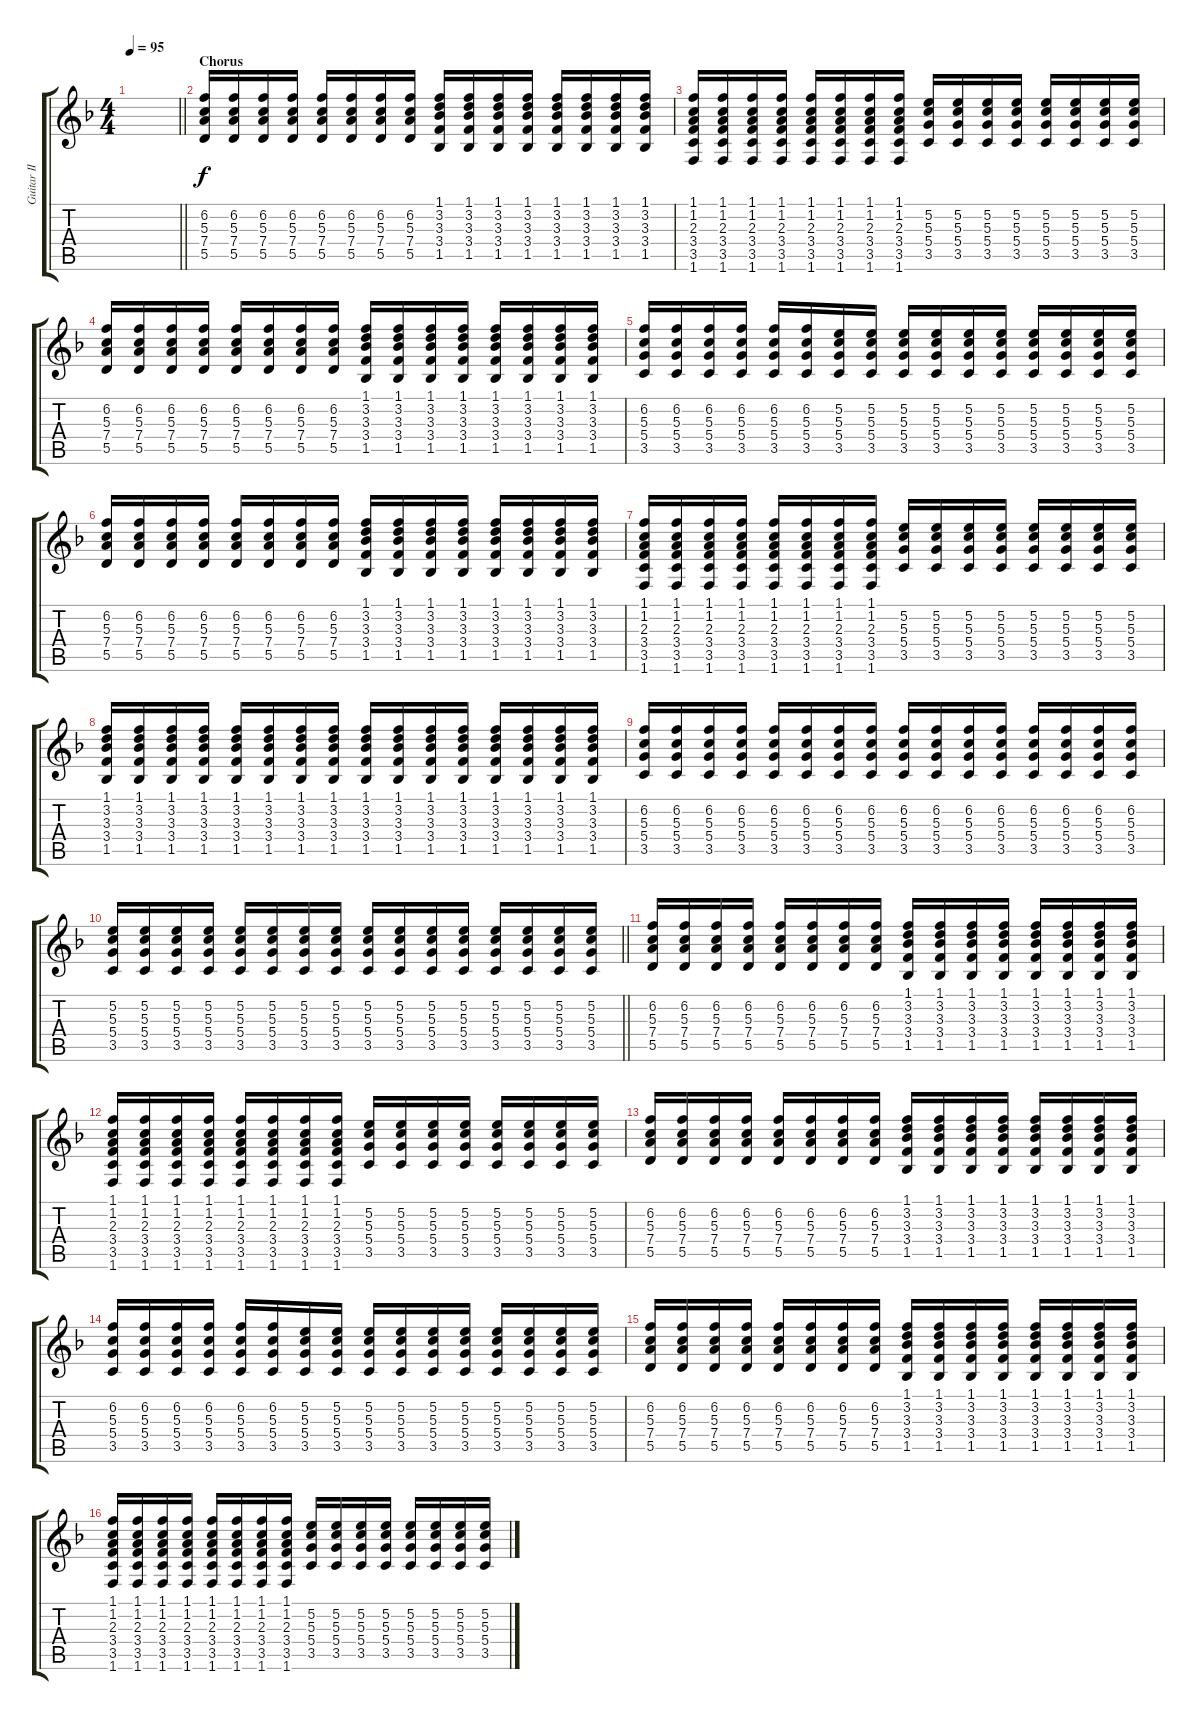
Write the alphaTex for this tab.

\track ("Guitar II" "Guitar II") {instrument overdrivenguitar}
\staff {score tabs}
\tuning (E4 B3 G3 D3 A2 E2) {hide}
\ts (4 4)
\tempo 95
\clef g2
\barLineRight lightlight
\ks f
|
\section ("" "Chorus")
(6.2 5.3 7.4 5.5).16 (6.2 5.3 7.4 5.5).16 (6.2 5.3 7.4 5.5).16 (6.2 5.3 7.4 5.5).16 (6.2 5.3 7.4 5.5).16 (6.2 5.3 7.4 5.5).16 (6.2 5.3 7.4 5.5).16 (6.2 5.3 7.4 5.5).16 (1.1 3.2 3.3 3.4 1.5).16 (1.1 3.2 3.3 3.4 1.5).16 (1.1 3.2 3.3 3.4 1.5).16 (1.1 3.2 3.3 3.4 1.5).16 (1.1 3.2 3.3 3.4 1.5).16 (1.1 3.2 3.3 3.4 1.5).16 (1.1 3.2 3.3 3.4 1.5).16 (1.1 3.2 3.3 3.4 1.5).16 |
(1.1 1.2 2.3 3.4 3.5 1.6).16 (1.1 1.2 2.3 3.4 3.5 1.6).16 (1.1 1.2 2.3 3.4 3.5 1.6).16 (1.1 1.2 2.3 3.4 3.5 1.6).16 (1.1 1.2 2.3 3.4 3.5 1.6).16 (1.1 1.2 2.3 3.4 3.5 1.6).16 (1.1 1.2 2.3 3.4 3.5 1.6).16 (1.1 1.2 2.3 3.4 3.5 1.6).16 (5.2 5.3 5.4 3.5).16 (5.2 5.3 5.4 3.5).16 (5.2 5.3 5.4 3.5).16 (5.2 5.3 5.4 3.5).16 (5.2 5.3 5.4 3.5).16 (5.2 5.3 5.4 3.5).16 (5.2 5.3 5.4 3.5).16 (5.2 5.3 5.4 3.5).16 |
(6.2 5.3 7.4 5.5).16 (6.2 5.3 7.4 5.5).16 (6.2 5.3 7.4 5.5).16 (6.2 5.3 7.4 5.5).16 (6.2 5.3 7.4 5.5).16 (6.2 5.3 7.4 5.5).16 (6.2 5.3 7.4 5.5).16 (6.2 5.3 7.4 5.5).16 (1.1 3.2 3.3 3.4 1.5).16 (1.1 3.2 3.3 3.4 1.5).16 (1.1 3.2 3.3 3.4 1.5).16 (1.1 3.2 3.3 3.4 1.5).16 (1.1 3.2 3.3 3.4 1.5).16 (1.1 3.2 3.3 3.4 1.5).16 (1.1 3.2 3.3 3.4 1.5).16 (1.1 3.2 3.3 3.4 1.5).16 |
(6.2 5.3 5.4 3.5).16 (6.2 5.3 5.4 3.5).16 (6.2 5.3 5.4 3.5).16 (6.2 5.3 5.4 3.5).16 (6.2 5.3 5.4 3.5).16 (6.2 5.3 5.4 3.5).16 (5.2 5.3 5.4 3.5).16 (5.2 5.3 5.4 3.5).16 (5.2 5.3 5.4 3.5).16 (5.2 5.3 5.4 3.5).16 (5.2 5.3 5.4 3.5).16 (5.2 5.3 5.4 3.5).16 (5.2 5.3 5.4 3.5).16 (5.2 5.3 5.4 3.5).16 (5.2 5.3 5.4 3.5).16 (5.2 5.3 5.4 3.5).16 |
(6.2 5.3 7.4 5.5).16 (6.2 5.3 7.4 5.5).16 (6.2 5.3 7.4 5.5).16 (6.2 5.3 7.4 5.5).16 (6.2 5.3 7.4 5.5).16 (6.2 5.3 7.4 5.5).16 (6.2 5.3 7.4 5.5).16 (6.2 5.3 7.4 5.5).16 (1.1 3.2 3.3 3.4 1.5).16 (1.1 3.2 3.3 3.4 1.5).16 (1.1 3.2 3.3 3.4 1.5).16 (1.1 3.2 3.3 3.4 1.5).16 (1.1 3.2 3.3 3.4 1.5).16 (1.1 3.2 3.3 3.4 1.5).16 (1.1 3.2 3.3 3.4 1.5).16 (1.1 3.2 3.3 3.4 1.5).16 |
(1.1 1.2 2.3 3.4 3.5 1.6).16 (1.1 1.2 2.3 3.4 3.5 1.6).16 (1.1 1.2 2.3 3.4 3.5 1.6).16 (1.1 1.2 2.3 3.4 3.5 1.6).16 (1.1 1.2 2.3 3.4 3.5 1.6).16 (1.1 1.2 2.3 3.4 3.5 1.6).16 (1.1 1.2 2.3 3.4 3.5 1.6).16 (1.1 1.2 2.3 3.4 3.5 1.6).16 (5.2 5.3 5.4 3.5).16 (5.2 5.3 5.4 3.5).16 (5.2 5.3 5.4 3.5).16 (5.2 5.3 5.4 3.5).16 (5.2 5.3 5.4 3.5).16 (5.2 5.3 5.4 3.5).16 (5.2 5.3 5.4 3.5).16 (5.2 5.3 5.4 3.5).16 |
(1.1 3.2 3.3 3.4 1.5).16 (1.1 3.2 3.3 3.4 1.5).16 (1.1 3.2 3.3 3.4 1.5).16 (1.1 3.2 3.3 3.4 1.5).16 (1.1 3.2 3.3 3.4 1.5).16 (1.1 3.2 3.3 3.4 1.5).16 (1.1 3.2 3.3 3.4 1.5).16 (1.1 3.2 3.3 3.4 1.5).16 (1.1 3.2 3.3 3.4 1.5).16 (1.1 3.2 3.3 3.4 1.5).16 (1.1 3.2 3.3 3.4 1.5).16 (1.1 3.2 3.3 3.4 1.5).16 (1.1 3.2 3.3 3.4 1.5).16 (1.1 3.2 3.3 3.4 1.5).16 (1.1 3.2 3.3 3.4 1.5).16 (1.1 3.2 3.3 3.4 1.5).16 |
(6.2 5.3 5.4 3.5).16 (6.2 5.3 5.4 3.5).16 (6.2 5.3 5.4 3.5).16 (6.2 5.3 5.4 3.5).16 (6.2 5.3 5.4 3.5).16 (6.2 5.3 5.4 3.5).16 (6.2 5.3 5.4 3.5).16 (6.2 5.3 5.4 3.5).16 (6.2 5.3 5.4 3.5).16 (6.2 5.3 5.4 3.5).16 (6.2 5.3 5.4 3.5).16 (6.2 5.3 5.4 3.5).16 (6.2 5.3 5.4 3.5).16 (6.2 5.3 5.4 3.5).16 (6.2 5.3 5.4 3.5).16 (6.2 5.3 5.4 3.5).16 |
\barLineRight lightlight
(5.2 5.3 5.4 3.5).16 (5.2 5.3 5.4 3.5).16 (5.2 5.3 5.4 3.5).16 (5.2 5.3 5.4 3.5).16 (5.2 5.3 5.4 3.5).16 (5.2 5.3 5.4 3.5).16 (5.2 5.3 5.4 3.5).16 (5.2 5.3 5.4 3.5).16 (5.2 5.3 5.4 3.5).16 (5.2 5.3 5.4 3.5).16 (5.2 5.3 5.4 3.5).16 (5.2 5.3 5.4 3.5).16 (5.2 5.3 5.4 3.5).16 (5.2 5.3 5.4 3.5).16 (5.2 5.3 5.4 3.5).16 (5.2 5.3 5.4 3.5).16 |
\section ("" "")
(6.2 5.3 7.4 5.5).16 (6.2 5.3 7.4 5.5).16 (6.2 5.3 7.4 5.5).16 (6.2 5.3 7.4 5.5).16 (6.2 5.3 7.4 5.5).16 (6.2 5.3 7.4 5.5).16 (6.2 5.3 7.4 5.5).16 (6.2 5.3 7.4 5.5).16 (1.1 3.2 3.3 3.4 1.5).16 (1.1 3.2 3.3 3.4 1.5).16 (1.1 3.2 3.3 3.4 1.5).16 (1.1 3.2 3.3 3.4 1.5).16 (1.1 3.2 3.3 3.4 1.5).16 (1.1 3.2 3.3 3.4 1.5).16 (1.1 3.2 3.3 3.4 1.5).16 (1.1 3.2 3.3 3.4 1.5).16 |
(1.1 1.2 2.3 3.4 3.5 1.6).16 (1.1 1.2 2.3 3.4 3.5 1.6).16 (1.1 1.2 2.3 3.4 3.5 1.6).16 (1.1 1.2 2.3 3.4 3.5 1.6).16 (1.1 1.2 2.3 3.4 3.5 1.6).16 (1.1 1.2 2.3 3.4 3.5 1.6).16 (1.1 1.2 2.3 3.4 3.5 1.6).16 (1.1 1.2 2.3 3.4 3.5 1.6).16 (5.2 5.3 5.4 3.5).16 (5.2 5.3 5.4 3.5).16 (5.2 5.3 5.4 3.5).16 (5.2 5.3 5.4 3.5).16 (5.2 5.3 5.4 3.5).16 (5.2 5.3 5.4 3.5).16 (5.2 5.3 5.4 3.5).16 (5.2 5.3 5.4 3.5).16 |
(6.2 5.3 7.4 5.5).16 (6.2 5.3 7.4 5.5).16 (6.2 5.3 7.4 5.5).16 (6.2 5.3 7.4 5.5).16 (6.2 5.3 7.4 5.5).16 (6.2 5.3 7.4 5.5).16 (6.2 5.3 7.4 5.5).16 (6.2 5.3 7.4 5.5).16 (1.1 3.2 3.3 3.4 1.5).16 (1.1 3.2 3.3 3.4 1.5).16 (1.1 3.2 3.3 3.4 1.5).16 (1.1 3.2 3.3 3.4 1.5).16 (1.1 3.2 3.3 3.4 1.5).16 (1.1 3.2 3.3 3.4 1.5).16 (1.1 3.2 3.3 3.4 1.5).16 (1.1 3.2 3.3 3.4 1.5).16 |
(6.2 5.3 5.4 3.5).16 (6.2 5.3 5.4 3.5).16 (6.2 5.3 5.4 3.5).16 (6.2 5.3 5.4 3.5).16 (6.2 5.3 5.4 3.5).16 (6.2 5.3 5.4 3.5).16 (5.2 5.3 5.4 3.5).16 (5.2 5.3 5.4 3.5).16 (5.2 5.3 5.4 3.5).16 (5.2 5.3 5.4 3.5).16 (5.2 5.3 5.4 3.5).16 (5.2 5.3 5.4 3.5).16 (5.2 5.3 5.4 3.5).16 (5.2 5.3 5.4 3.5).16 (5.2 5.3 5.4 3.5).16 (5.2 5.3 5.4 3.5).16 |
(6.2 5.3 7.4 5.5).16 (6.2 5.3 7.4 5.5).16 (6.2 5.3 7.4 5.5).16 (6.2 5.3 7.4 5.5).16 (6.2 5.3 7.4 5.5).16 (6.2 5.3 7.4 5.5).16 (6.2 5.3 7.4 5.5).16 (6.2 5.3 7.4 5.5).16 (1.1 3.2 3.3 3.4 1.5).16 (1.1 3.2 3.3 3.4 1.5).16 (1.1 3.2 3.3 3.4 1.5).16 (1.1 3.2 3.3 3.4 1.5).16 (1.1 3.2 3.3 3.4 1.5).16 (1.1 3.2 3.3 3.4 1.5).16 (1.1 3.2 3.3 3.4 1.5).16 (1.1 3.2 3.3 3.4 1.5).16 |
(1.1 1.2 2.3 3.4 3.5 1.6).16 (1.1 1.2 2.3 3.4 3.5 1.6).16 (1.1 1.2 2.3 3.4 3.5 1.6).16 (1.1 1.2 2.3 3.4 3.5 1.6).16 (1.1 1.2 2.3 3.4 3.5 1.6).16 (1.1 1.2 2.3 3.4 3.5 1.6).16 (1.1 1.2 2.3 3.4 3.5 1.6).16 (1.1 1.2 2.3 3.4 3.5 1.6).16 (5.2 5.3 5.4 3.5).16 (5.2 5.3 5.4 3.5).16 (5.2 5.3 5.4 3.5).16 (5.2 5.3 5.4 3.5).16 (5.2 5.3 5.4 3.5).16 (5.2 5.3 5.4 3.5).16 (5.2 5.3 5.4 3.5).16 (5.2 5.3 5.4 3.5).16
